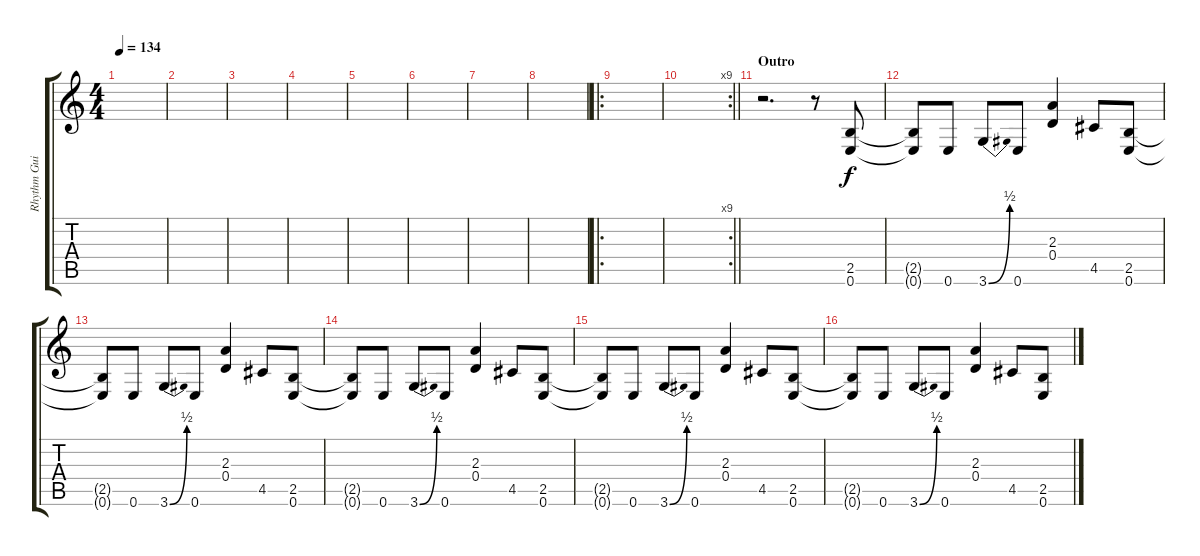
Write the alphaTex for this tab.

\track ("Rhythm Guitar II" "Rhythm Gui") {instrument overdrivenguitar}
\staff {score tabs}
\tuning (E4 B3 G3 D3 A2 E2) {hide}
\ts (4 4)
\tempo 134
\clef g2
\ks c
|
|
|
|
|
|
|
|
\ro
|
\rc 9
\barLineRight lightlight
|
\section ("" "Outro")
r.2{d} r.8 (2.5 0.6).8 |
(2.5{t} 0.6{t}).8 0.6.8 3.6{be (bend 0 0 60 2)}.8 0.6.8 (2.3 0.4).4 4.5.8 (2.5 0.6).8 |
(2.5{t} 0.6{t}).8 0.6.8 3.6{be (bend 0 0 60 2)}.8 0.6.8 (2.3 0.4).4 4.5.8 (2.5 0.6).8 |
(2.5{t} 0.6{t}).8 0.6.8 3.6{be (bend 0 0 60 2)}.8 0.6.8 (2.3 0.4).4 4.5.8 (2.5 0.6).8 |
(2.5{t} 0.6{t}).8 0.6.8 3.6{be (bend 0 0 60 2)}.8 0.6.8 (2.3 0.4).4 4.5.8 (2.5 0.6).8 |
(2.5{t} 0.6{t}).8 0.6.8 3.6{be (bend 0 0 60 2)}.8 0.6.8 (2.3 0.4).4 4.5.8 (2.5 0.6).8
